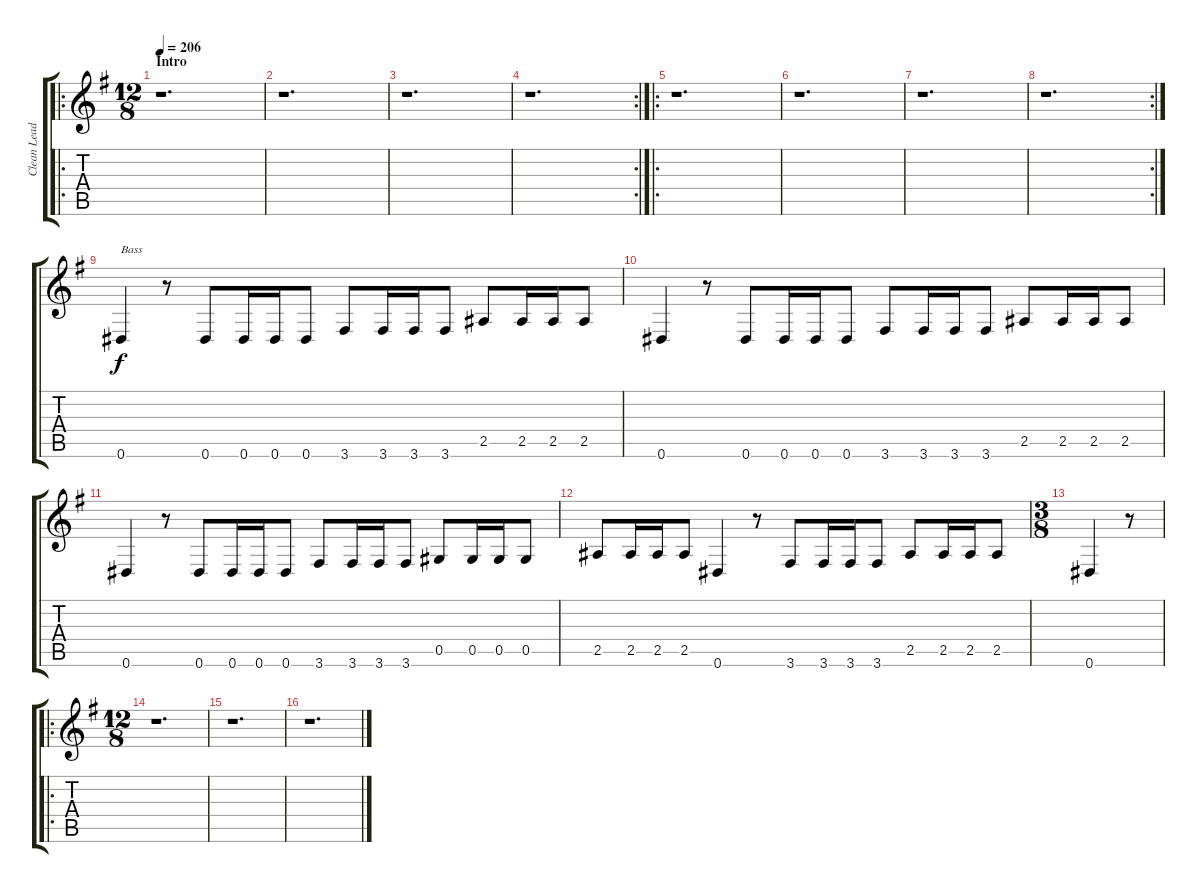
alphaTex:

\track ("Clean Lead Guitar" "Clean Lead") {instrument electricguitarjazz}
\staff {score tabs}
\tuning (Eb4 Bb3 Gb3 Db3 Ab2 Eb2) {hide}
\ro
\ts (12 8)
\section ("" "Intro")
\tempo 206
\clef g2
\ks g
r.1{d dy f instrument electricguitarjazz} |
r.1{d} |
r.1{d} |
\rc 2
r.1{d} |
\ro
r.1{d} |
r.1{d} |
r.1{d} |
\rc 2
r.1{d} |
0.6.4{txt "Bass" volume 9 balance 9 instrument electricbassfinger} r.8 0.6.8 0.6.16 0.6.16 0.6.8 3.6.8 3.6.16 3.6.16 3.6.8 2.5.8 2.5.16 2.5.16 2.5.8 |
0.6.4 r.8 0.6.8 0.6.16 0.6.16 0.6.8 3.6.8 3.6.16 3.6.16 3.6.8 2.5.8 2.5.16 2.5.16 2.5.8 |
0.6.4 r.8 0.6.8 0.6.16 0.6.16 0.6.8 3.6.8 3.6.16 3.6.16 3.6.8 0.5.8 0.5.16 0.5.16 0.5.8 |
2.5.8 2.5.16 2.5.16 2.5.8 0.6.4 r.8 3.6.8 3.6.16 3.6.16 3.6.8 2.5.8 2.5.16 2.5.16 2.5.8 |
\ts (3 8)
0.6.4 r.8 |
\ro
\ts (12 8)
r.1{d volume 13 balance 11 instrument electricguitarjazz} |
r.1{d} |
r.1{d}
